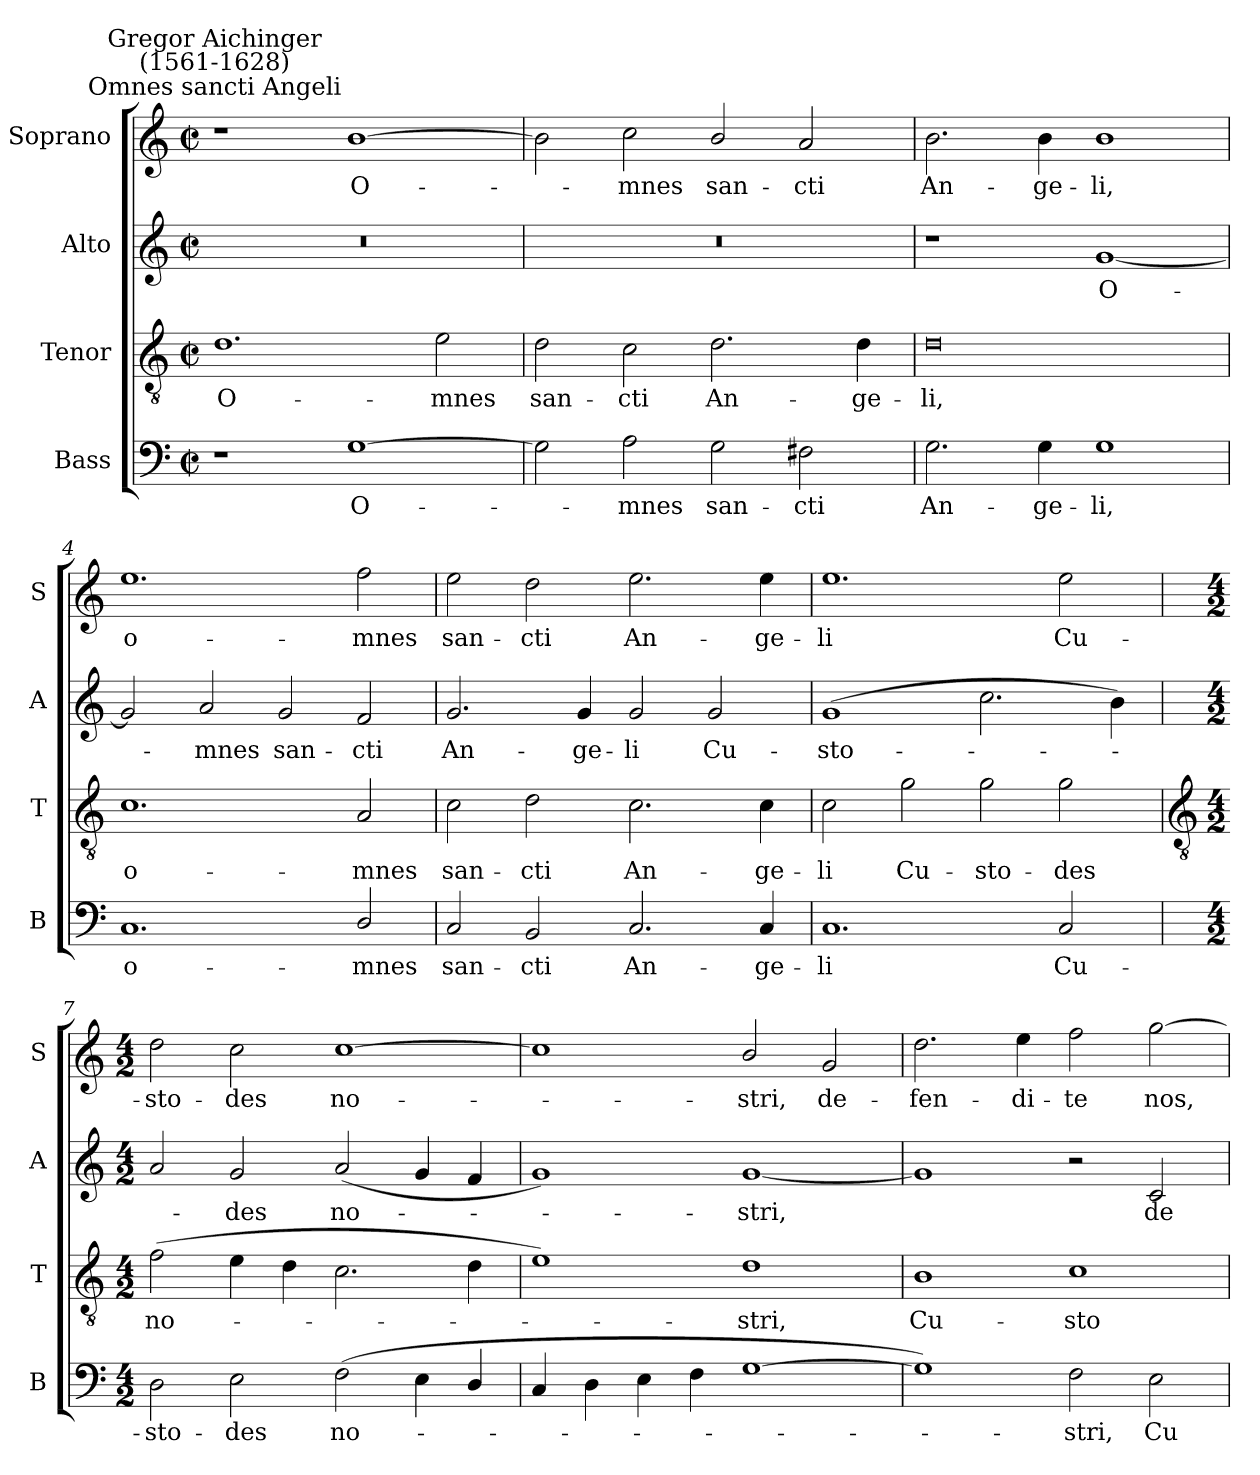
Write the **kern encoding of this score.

**kern	**text	**kern	**text	**kern	**text	**kern	**text
*part4	*part4	*part3	*part3	*part2	*part2	*part1	*part1
*staff4	*staff4	*staff3	*staff3	*staff2	*staff2	*staff1	*staff1
*I"Bass	*	*I"Tenor	*	*I"Alto	*	*I"Soprano	*
*I'B	*	*I'T	*	*I'A	*	*I'S	*
*clefF4	*	*clefGv2	*	*clefG2	*	*clefG2	*
*k[]	*	*k[]	*	*k[]	*	*k[]	*
*C:	*	*C:	*	*C:	*	*C:	*
*M4/2	*	*M4/2	*	*M4/2	*	*M4/2	*
*met(c|)	*	*met(c|)	*	*met(c|)	*	*met(c|)	*
=1	=1	=1	=1	=1	=1	=1	=1
!	!	!	!	!	!	!LO:TX:a:cj:t=Omnes sancti Angeli	!
!	!	!	!	!	!	!LO:TX:a:cj:t=Gregor Aichinger\n(1561-1628)	!
!	!	!	!LO:LY:b	!	!	!	!
1r	.	1.d	O-	0r	.	1r	.
!	!LO:LY:b	!	!	!	!	!	!LO:LY:b
[1G	O-	.	.	.	.	[1b	O-
!	!	!	!LO:LY:b	!	!	!	!
.	.	2e	-mnes	.	.	.	.
=2	=2	=2	=2	=2	=2	=2	=2
!	!	!	!LO:LY:b	!	!	!	!
2G]	.	2d	san-	0r	.	2b]	.
!	!LO:LY:b	!	!LO:LY:b	!	!	!	!LO:LY:b
2A	mnes	2c	-cti	.	.	2cc	mnes
!	!LO:LY:b	!	!LO:LY:b	!	!	!	!LO:LY:b
2G	san-	2.d	An-	.	.	2b/	san-
!	!LO:LY:b	!	!	!	!	!	!LO:LY:b
2F#X	-cti	.	.	.	.	2a	-cti
!	!	!	!LO:LY:b	!	!	!	!
.	.	4d	-ge-	.	.	.	.
=3	=3	=3	=3	=3	=3	=3	=3
!	!LO:LY:b	!	!LO:LY:b	!	!	!	!LO:LY:b
2.G	An-	0d	-li,	1r	.	2.b	An-
!	!LO:LY:b	!	!	!	!	!	!LO:LY:b
4G	-ge-	.	.	.	.	4b	-ge-
!	!LO:LY:b	!	!	!	!LO:LY:b	!	!LO:LY:b
1G	-li,	.	.	[1g	O-	1b	-li,
=4	=4	=4	=4	=4	=4	=4	=4
!	!LO:LY:b	!	!LO:LY:b	!	!	!	!LO:LY:b
1.C	o-	1.c	o-	2g]	.	1.ee	o-
!	!	!	!	!	!LO:LY:b	!	!
.	.	.	.	2a	mnes	.	.
!	!	!	!	!	!LO:LY:b	!	!
.	.	.	.	2g	san-	.	.
!	!LO:LY:b	!	!LO:LY:b	!	!LO:LY:b	!	!LO:LY:b
2D/	-mnes	2A	-mnes	2f	-cti	2ff	-mnes
=5	=5	=5	=5	=5	=5	=5	=5
!	!LO:LY:b	!	!LO:LY:b	!	!LO:LY:b	!	!LO:LY:b
2C	san-	2c	san-	2.g	An-	2ee	san-
!	!LO:LY:b	!	!LO:LY:b	!	!	!	!LO:LY:b
2BB	-cti	2d	-cti	.	.	2dd	-cti
!	!	!	!	!	!LO:LY:b	!	!
.	.	.	.	4g	-ge-	.	.
!	!LO:LY:b	!	!LO:LY:b	!	!LO:LY:b	!	!LO:LY:b
2.C	An-	2.c	An-	2g	-li	2.ee	An-
!	!	!	!	!	!LO:LY:b	!	!
.	.	.	.	2g	Cu-	.	.
!	!LO:LY:b	!	!LO:LY:b	!	!	!	!LO:LY:b
4C	-ge-	4c	-ge-	.	.	4ee	-ge-
=6	=6	=6	=6	=6	=6	=6	=6
!	!LO:LY:b	!	!LO:LY:b	!	!LO:LY:b	!	!LO:LY:b
1.C	-li	2c	-li	(>1g	-sto-	1.ee	-li
!	!	!	!LO:LY:b	!	!	!	!
.	.	2g	Cu-	.	.	.	.
!	!	!	!LO:LY:b	!	!	!	!
.	.	2g	-sto-	2.cc	.	.	.
!	!LO:LY:b	!	!LO:LY:b	!	!	!	!LO:LY:b
2C	Cu-	2g	-des	.	.	2ee	Cu-
.	.	.	.	4b)	.	.	.
!!LO:LB:g=z
=7	=7	=7	=7	=7	=7	=7	=7
*	*	*clefGv2	*	*	*	*	*
*M4/2	*	*M4/2	*	*M4/2	*	*M4/2	*
!	!LO:LY:b	!	!LO:LY:b	!	!	!	!LO:LY:b
2D	-sto-	(>2f	no-	2a	.	2dd	-sto-
!	!LO:LY:b	!	!	!	!LO:LY:b	!	!LO:LY:b
2E	-des	4e	.	2g	des	2cc	-des
.	.	4d	.	.	.	.	.
!	!LO:LY:b	!	!	!	!LO:LY:b	!	!LO:LY:b
(>2F	no-	2.c	.	(<2a	no-	[1cc	no-
4E	.	.	.	4g	.	.	.
4D/	.	4d	.	4f	.	.	.
=8	=8	=8	=8	=8	=8	=8	=8
4C/	.	1e)	.	1g)	.	1cc]	.
4D	.	.	.	.	.	.	.
4E	.	.	.	.	.	.	.
4F	.	.	.	.	.	.	.
!	!	!	!LO:LY:b	!	!LO:LY:b	!	!LO:LY:b
[1G	.	1d	stri,	[1g	stri,	2b/	stri,
!	!	!	!	!	!	!	!LO:LY:b
.	.	.	.	.	.	2g	de-
=9	=9	=9	=9	=9	=9	=9	=9
!	!	!	!LO:LY:b	!	!	!	!LO:LY:b
1G])	.	1B	Cu-	1g]	.	2.dd	-fen-
!	!	!	!	!	!	!	!LO:LY:b
.	.	.	.	.	.	4ee	-di-
!	!LO:LY:b	!	!LO:LY:b	!	!	!	!LO:LY:b
2F	stri,	1c	-sto-	2r	.	2ff	-te
!	!LO:LY:b	!	!	!	!LO:LY:b	!	!LO:LY:b
2E	Cu-	.	.	2c	de-	[2gg	nos,
=	=	=	=	=	=	=	=
*-	*-	*-	*-	*-	*-	*-	*-
